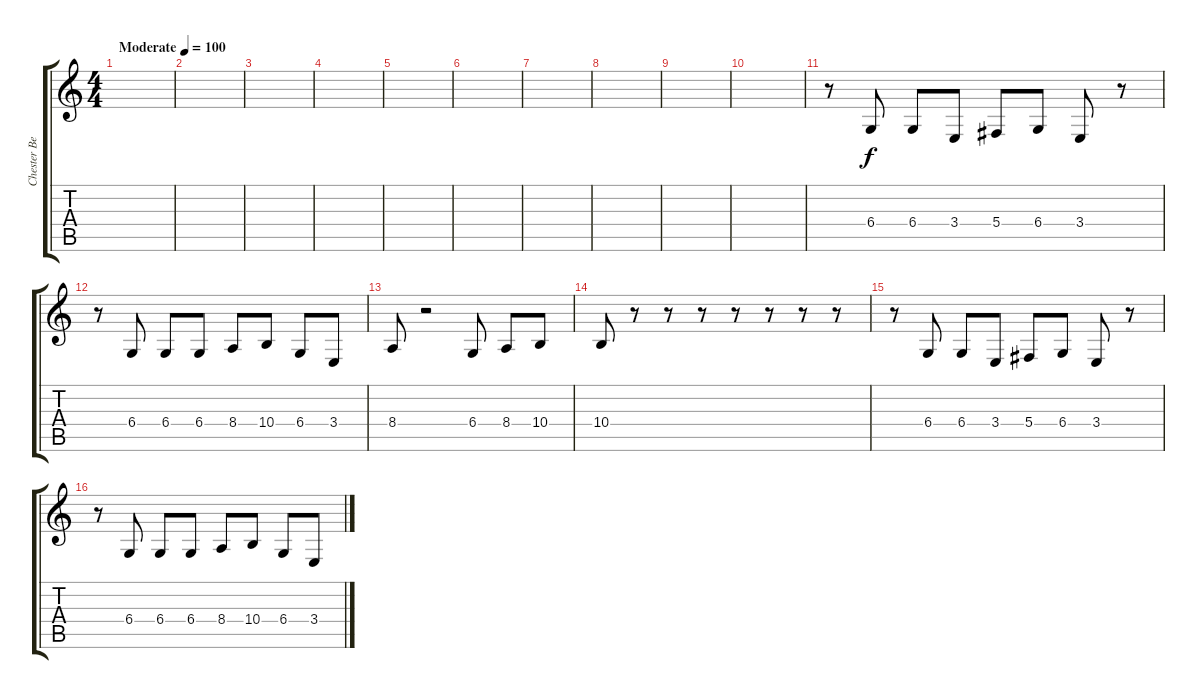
\track ("Chester Bennington" "Chester Be") {instrument oboe}
\staff {score tabs}
\tuning (Eb4 Bb3 Gb3 Db3 Ab2 Db2) {hide}
\ts (4 4)
\tempo (100 "Moderate")
\clef g2
\ks c
|
|
|
|
|
|
|
|
|
|
r.8 6.4.8 6.4.8 3.4.8 5.4.8 6.4.8 3.4.8 r.8 |
r.8 6.4.8 6.4.8 6.4.8 8.4.8 10.4.8 6.4.8 3.4.8 |
8.4.8 r.2 6.4.8 8.4.8 10.4.8 |
10.4.8 r.8 r.8 r.8 r.8 r.8 r.8 r.8 |
r.8 6.4.8 6.4.8 3.4.8 5.4.8 6.4.8 3.4.8 r.8 |
r.8 6.4.8 6.4.8 6.4.8 8.4.8 10.4.8 6.4.8 3.4.8
